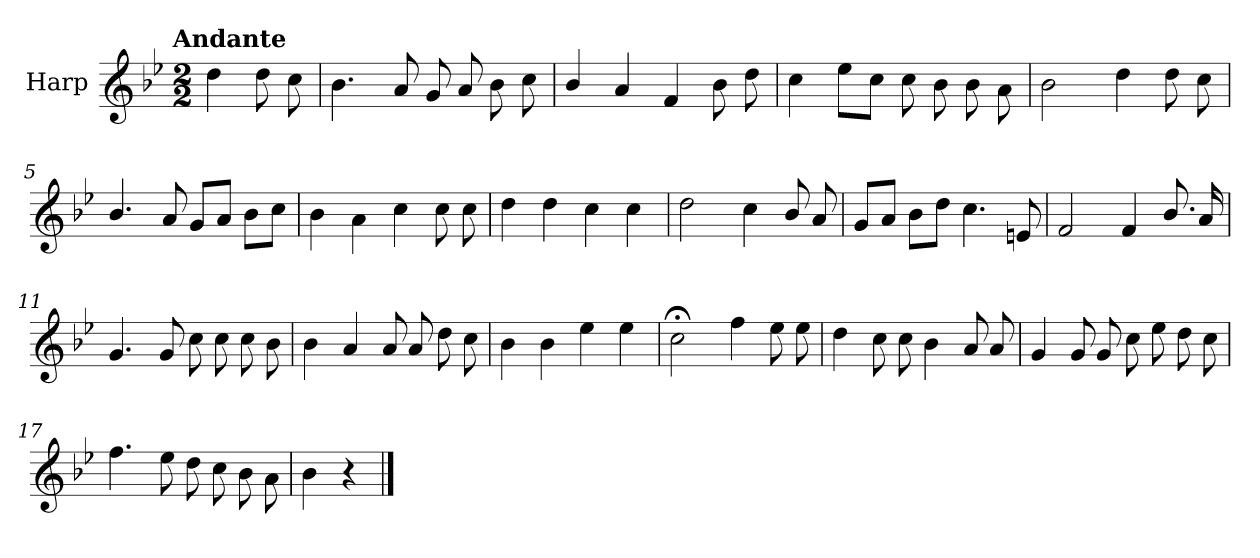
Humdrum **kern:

**kern
*part1
*staff1
*I"Harp
*I'Hrp.
*clefG2
*k[b-e-]
!!LO:TX:omd:t=Andante
*M2/2
*MM92
=
4dd\
8dd\
8cc\
=1
4.b-\
8a/
8g/
8a/
8b-\
8cc\
=2
4b-/
4a/
4f/
8b-\
8dd\
=3
4cc\
8ee-\L
8cc\J
8cc\
8b-\
8b-\
8a\
=4
2b-\
4dd\
8dd\
8cc\
=5
4.b-/
8a/
8g/L
8a/J
8b-\L
8cc\J
!!LO:LB:g=z
=6
4b-\
4a\
4cc\
8cc\
8cc\
!!LO:LB:g=z
=7
4dd\
4dd\
4cc\
4cc\
=8
2dd\
4cc\
8b-/
8a/
=9
8g/L
8a/J
8b-\L
8dd\J
4.cc\
8en/
=10
2f/
4f/
8.b-/
16a/
=11
4.g/
8g/
8cc\
8cc\
8cc\
8b-\
=12
4b-\
4a/
8a/
8a/
8dd\
8cc\
!!LO:LB:g=z
=13
4b-\
4b-\
4ee-\
4ee-\
=14
2cc;<\
4ff\
8ee-\
8ee-\
=15
4dd\
8cc\
8cc\
4b-\
8a/
8a/
=16
4g/
8g/
8g/
8cc\
8ee-\
8dd\
8cc\
=17
4.ff\
8ee-\
8dd\
8cc\
8b-\
8a\
=18
4b-\
4r
==
*-
